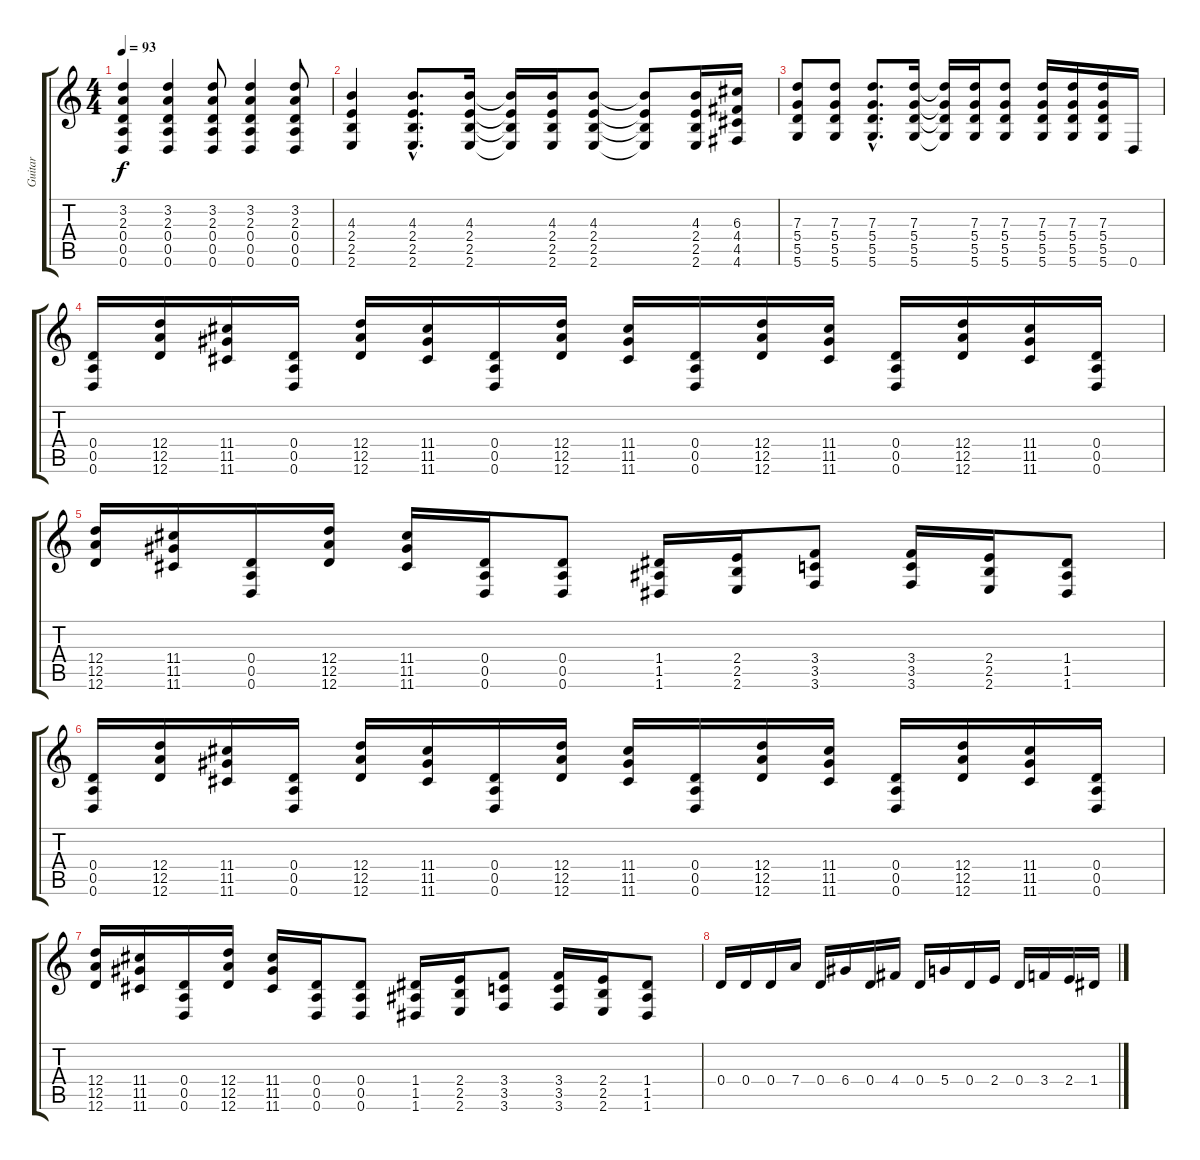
\track ("Guitar" "Guitar") {instrument distortionguitar}
\staff {score tabs}
\tuning (E4 B3 G3 D3 A2 D2) {hide}
\ts (4 4)
\tempo 93
\clef g2
\ks c
(3.2 2.3 0.4 0.5 0.6).4{dy f} (3.2 2.3 0.4 0.5 0.6).4 (3.2 2.3 0.4 0.5 0.6).8 (3.2 2.3 0.4 0.5 0.6).4 (3.2 2.3 0.4 0.5 0.6).8 |
(4.3 2.4 2.5 2.6).4 (4.3{hac} 2.4{hac} 2.5{hac} 2.6{hac}).8{d} (4.3 2.4 2.5 2.6).16 (4.3{t} 2.4{t} 2.5{t} 2.6{t}).16 (4.3 2.4 2.5 2.6).16 (4.3 2.4 2.5 2.6).8 (4.3{t} 2.4{t} 2.5{t} 2.6{t}).8 (4.3 2.4 2.5 2.6).16 (6.3 4.4 4.5 4.6).16 |
(7.3 5.4 5.5 5.6).8 (7.3 5.4 5.5 5.6).8 (7.3{hac} 5.4{hac} 5.5{hac} 5.6{hac}).8{d} (7.3 5.4 5.5 5.6).16 (7.3{t} 5.4{t} 5.5{t} 5.6{t}).16 (7.3 5.4 5.5 5.6).16 (7.3 5.4 5.5 5.6).8 (7.3 5.4 5.5 5.6).16 (7.3 5.4 5.5 5.6).16 (7.3 5.4 5.5 5.6).16 0.6.16 |
(0.4 0.5 0.6).16 (12.4 12.5 12.6).16 (11.4 11.5 11.6).16 (0.4 0.5 0.6).16 (12.4 12.5 12.6).16 (11.4 11.5 11.6).16 (0.4 0.5 0.6).16 (12.4 12.5 12.6).16 (11.4 11.5 11.6).16 (0.4 0.5 0.6).16 (12.4 12.5 12.6).16 (11.4 11.5 11.6).16 (0.4 0.5 0.6).16 (12.4 12.5 12.6).16 (11.4 11.5 11.6).16 (0.4 0.5 0.6).16 |
(12.4 12.5 12.6).16 (11.4 11.5 11.6).16 (0.4 0.5 0.6).16 (12.4 12.5 12.6).16 (11.4 11.5 11.6).16 (0.4 0.5 0.6).16 (0.4 0.5 0.6).8 (1.4 1.5 1.6).16 (2.4 2.5 2.6).16 (3.4 3.5 3.6).8 (3.4 3.5 3.6).16 (2.4 2.5 2.6).16 (1.4 1.5 1.6).8 |
(0.4 0.5 0.6).16 (12.4 12.5 12.6).16 (11.4 11.5 11.6).16 (0.4 0.5 0.6).16 (12.4 12.5 12.6).16 (11.4 11.5 11.6).16 (0.4 0.5 0.6).16 (12.4 12.5 12.6).16 (11.4 11.5 11.6).16 (0.4 0.5 0.6).16 (12.4 12.5 12.6).16 (11.4 11.5 11.6).16 (0.4 0.5 0.6).16 (12.4 12.5 12.6).16 (11.4 11.5 11.6).16 (0.4 0.5 0.6).16 |
(12.4 12.5 12.6).16 (11.4 11.5 11.6).16 (0.4 0.5 0.6).16 (12.4 12.5 12.6).16 (11.4 11.5 11.6).16 (0.4 0.5 0.6).16 (0.4 0.5 0.6).8 (1.4 1.5 1.6).16 (2.4 2.5 2.6).16 (3.4 3.5 3.6).8 (3.4 3.5 3.6).16 (2.4 2.5 2.6).16 (1.4 1.5 1.6).8 |
0.4.16{instrument electricguitarmuted} 0.4.16 0.4.16 7.4.16 0.4.16 6.4.16 0.4.16 4.4.16 0.4.16 5.4.16 0.4.16 2.4.16 0.4.16 3.4.16 2.4.16 1.4.16
